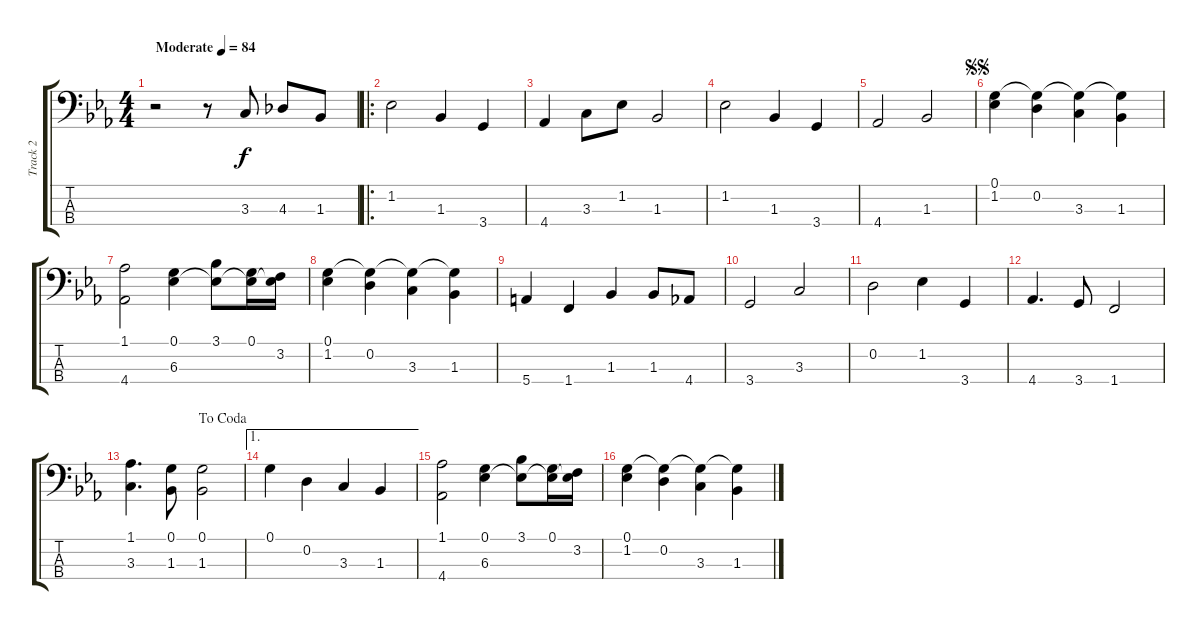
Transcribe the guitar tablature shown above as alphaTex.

\track ("Track 2" "Track 2") {instrument electricbassfinger}
\staff {score tabs}
\tuning (G2 D2 A1 E1) {hide}
\ts (4 4)
\tempo (84 "Moderate")
\clef f4
\ks eb
r.2{dy f instrument electricbassfinger} r.8 3.3.8 4.3.8 1.3.8 |
\ro
1.2.2 1.3.4 3.4.4 |
4.4.4 3.3.8 1.2.8 1.3.2 |
1.2.2 1.3.4 3.4.4 |
4.4.2 1.3.2 |
\jump segnosegno
(0.1 1.2).4 (0.1{t} 0.2).4 (0.1{t} 3.3).4 (0.1{t} 1.3).4 |
(1.1 4.4).2 (0.1 6.3).4 (3.1 6.3{t}).8 (0.1 6.3{t}).16 (3.2 6.3{t}).16 |
(0.1 1.2).4 (0.1{t} 0.2).4 (0.1{t} 3.3).4 (0.1{t} 1.3).4 |
5.4.4 1.4.4 1.3.4 1.3.8 4.4.8 |
3.4.2 3.3.2 |
0.2.2 1.2.4 3.4.4 |
4.4.4{d} 3.4.8 1.4.2 |
\jump dacoda
(1.1 3.3).4{d} (0.1 1.3).8 (0.1 1.3).2 |
\ae 1
0.1.4 0.2.4 3.3.4 1.3.4 |
(1.1 4.4).2 (0.1 6.3).4 (3.1 6.3{t}).8 (0.1 6.3{t}).16 (3.2 6.3{t}).16 |
(0.1 1.2).4 (0.1{t} 0.2).4 (0.1{t} 3.3).4 (0.1{t} 1.3).4
